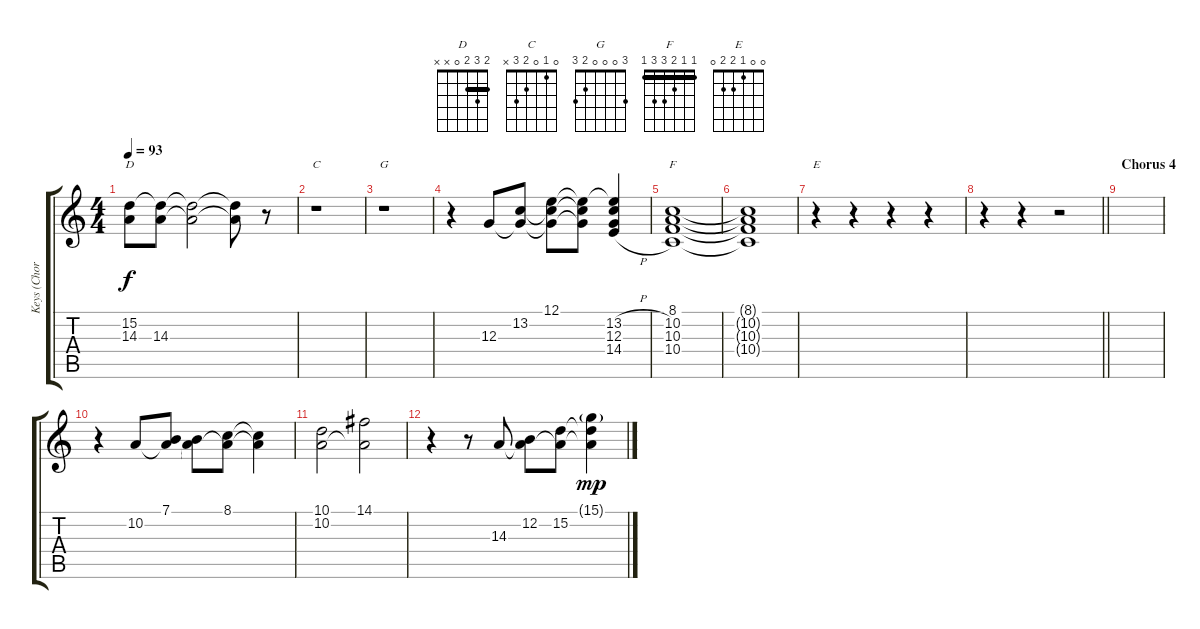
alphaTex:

\track ("Keys (Chords)" "Keys (Chor") {instrument electricpiano1}
\staff {score tabs}
\tuning (E4 B3 G3 D3 A2 E2) {hide}
\chord ("D" 2 3 2 0 x x) {barre 2}
\chord ("C" 0 1 0 2 3 x)
\chord ("G" 3 0 0 0 2 3)
\chord ("F" 1 1 2 3 3 1) {barre 1}
\chord ("E" 0 0 1 2 2 0)
\ts (4 4)
\tempo 93
\clef g2
\ks c
(15.2{t} 14.3{t}).8{ch "D" dy f} (15.2{t} 14.3).8 (15.2{t} 14.3{t}).2 (15.2{t} 14.3{t}).8 r.8 |
r.1{ch "C"} |
r.1{ch "G"} |
r.4 12.3.8 (13.2 12.3{t}).8 (12.1 13.2{t} 12.3{t}).8 (12.1{t} 13.2{t} 12.3{t}).8 (12.1{t} 13.2{h} 12.3{h} 14.4{h}).4 |
(8.1 10.2 10.3 10.4).1{ch "F"} |
(8.1{t} 10.2{t} 10.3{t} 10.4{t}).1 |
r.4{ch "E"} r.4 r.4 r.4 |
\barLineRight lightlight
r.4 r.4 r.2 |
\section ("" "Chorus 4")
|
r.4 10.2.8 (7.1 10.2{t}).8 (7.1{t} 10.2{t}).8 (8.1 10.2{t}).8 (8.1{t} 10.2{t}).4 |
(10.1 10.2).2 (14.1 10.2{t}).2 |
r.4 r.8 14.3.8 (12.2 14.3{t}).8 (15.2 14.3{t}).8 (15.1{g} 15.2{t} 14.3{t}).4{dy mp}
